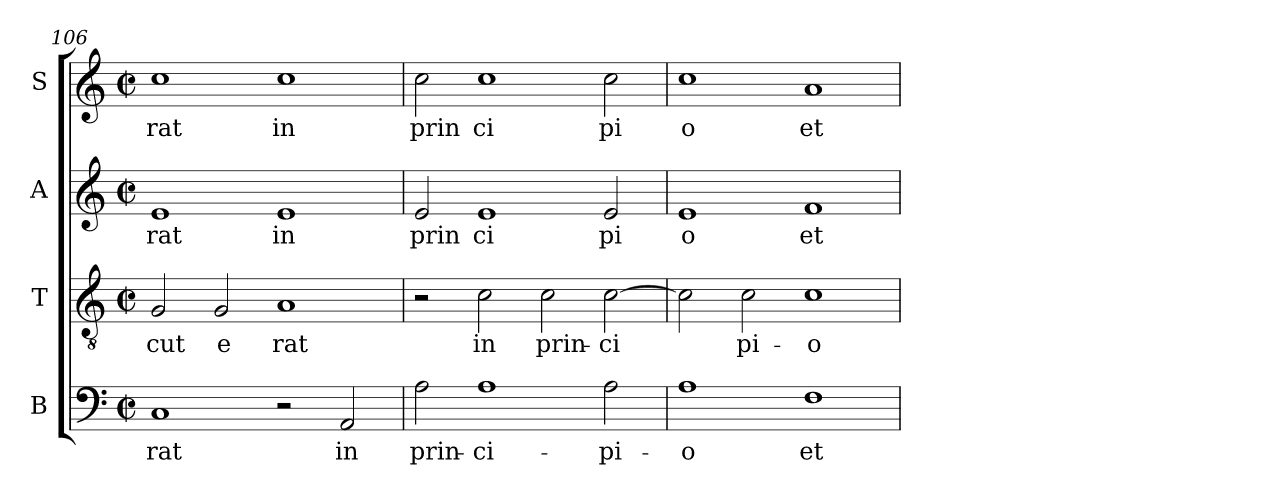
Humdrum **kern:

**kern	**text	**kern	**text	**kern	**text	**kern	**text
*part4	*part4	*part3	*part3	*part2	*part2	*part1	*part1
*staff4	*staff4	*staff3	*staff3	*staff2	*staff2	*staff1	*staff1
*I"B	*	*I"T	*	*I"A	*	*I"S	*
*I'B	*	*I'T	*	*I'A	*	*I'S	*
*clefF4	*	*clefGv2	*	*clefG2	*	*clefG2	*
*k[]	*	*k[]	*	*k[]	*	*k[]	*
*C:	*	*C:	*	*C:	*	*C:	*
*M2/2	*	*M2/2	*	*M2/2	*	*M2/2	*
*met(c|)	*	*met(c|)	*	*met(c|)	*	*met(c|)	*
=106	=106	=106	=106	=106	=106	=106	=106
!	!LO:LY:b:cj	!	!LO:LY:b:cj	!	!LO:LY:b:cj	!	!LO:LY:b:cj
1C	-rat	2G/	cut	1e	rat	1cc	-rat
!	!	!	!LO:LY:b:cj	!	!	!	!
.	.	2G/	e	.	.	.	.
!	!	!	!LO:LY:b:cj	!	!LO:LY:b:cj	!	!LO:LY:b:cj
2r	.	1A	rat	1e	in	1cc	in
!	!LO:LY:b:cj	!	!	!	!	!	!
2AA/	in	.	.	.	.	.	.
!!LO:LB:g=z
=107	=107	=107	=107	=107	=107	=107	=107
!	!LO:LY:b:cj	!	!	!	!LO:LY:b:cj	!	!LO:LY:b:cj
2A\	prin-	2r	.	2e/	prin	2cc\	prin
!	!LO:LY:b:cj	!	!LO:LY:b:cj	!	!LO:LY:b:cj	!	!LO:LY:b:cj
1A	-ci-	2c\	in	1e	ci	1cc	ci
!	!	!	!LO:LY:b:cj	!	!	!	!
.	.	2c\	prin-	.	.	.	.
!	!LO:LY:b:cj	!	!LO:LY:b:cj	!	!LO:LY:b:cj	!	!LO:LY:b:cj
2A\	-pi-	[>2c\	-ci-	2e/	pi	2cc\	pi
=108	=108	=108	=108	=108	=108	=108	=108
!	!LO:LY:b:cj	!	!LO:LY:b:cj	!	!LO:LY:b:cj	!	!LO:LY:b:cj
1A	-o	2c\]	--	1e	o	1cc	o
!	!	!	!LO:LY:b:cj	!	!	!	!
.	.	2c\	-pi-	.	.	.	.
!	!LO:LY:b:cj	!	!LO:LY:b:cj	!	!LO:LY:b:cj	!	!LO:LY:b:cj
1F	et	1c	-o	1f	et	1a	et
=	=	=	=	=	=	=	=
*-	*-	*-	*-	*-	*-	*-	*-
